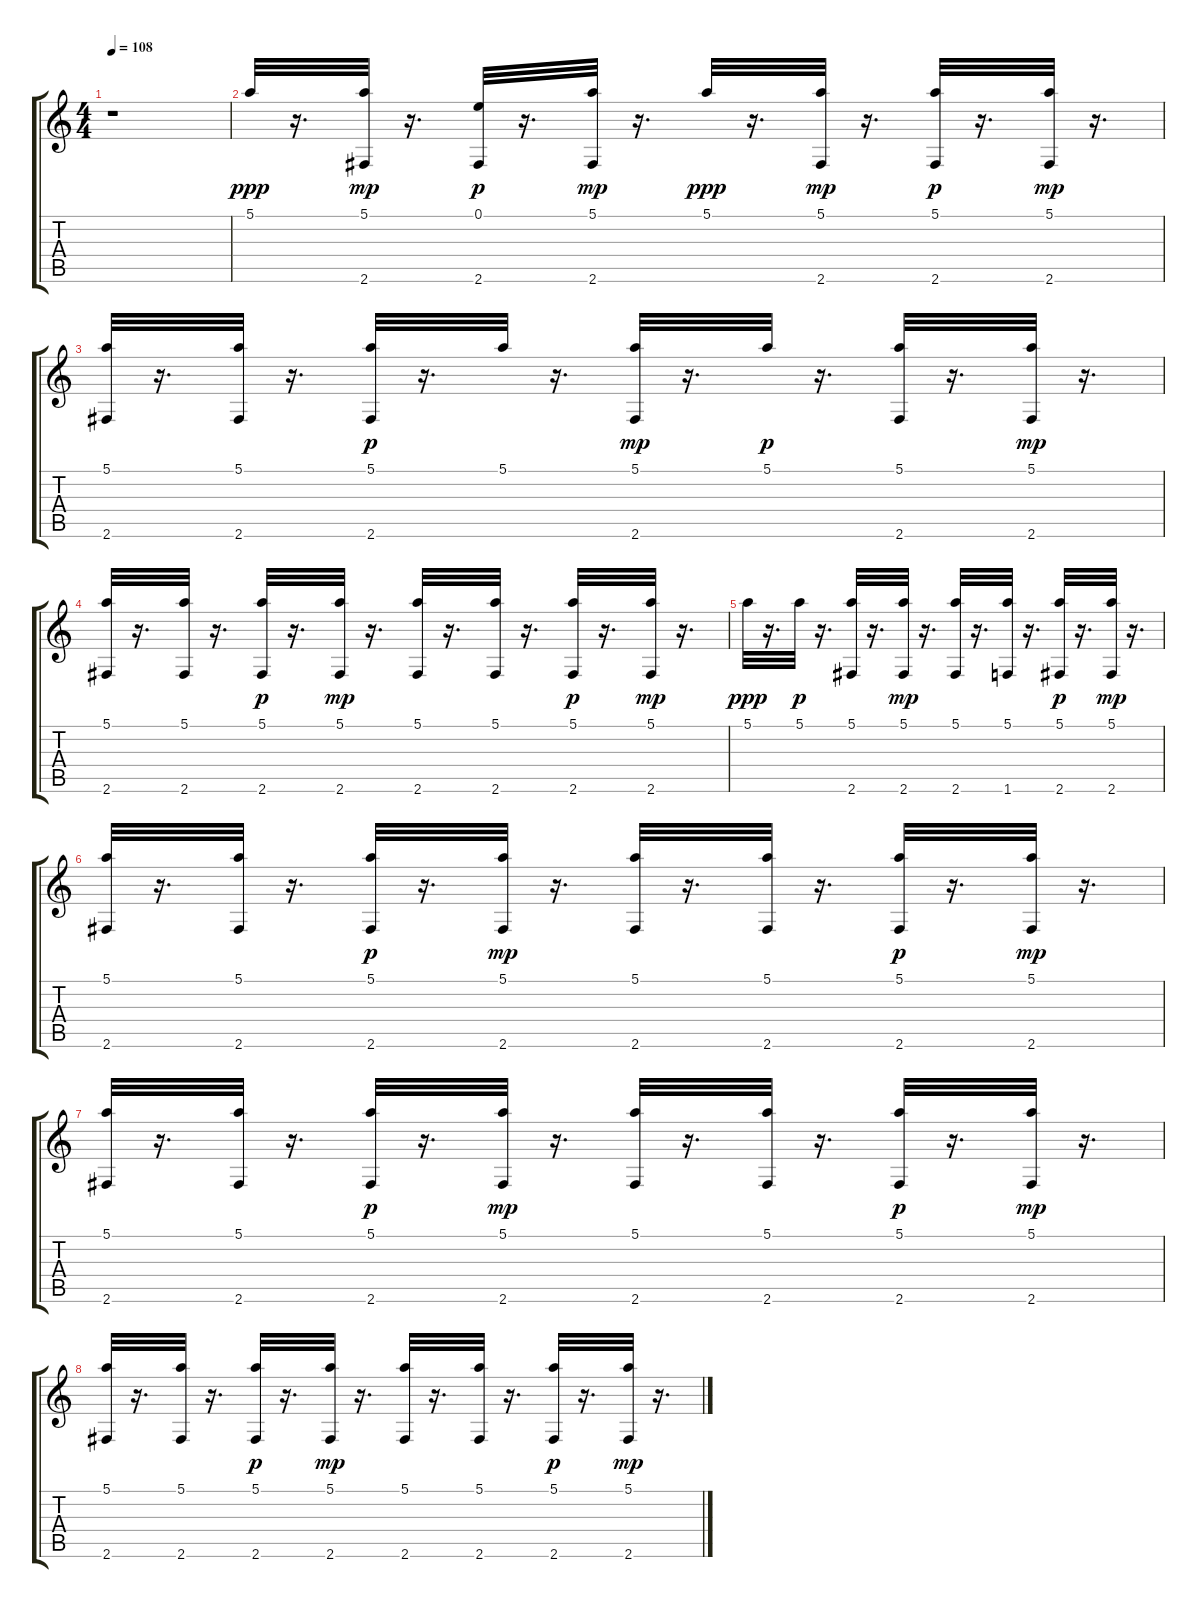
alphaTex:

\track "" {instrument acousticguitarnylon}
\staff {score tabs}
\tuning (E4 B3 G3 D3 A2 E2) {hide}
\ts (4 4)
\tempo 108
\clef g2
\ks c
r.1{dy ppp instrument acousticguitarnylon} |
5.1.32 r.16{d} (5.1 2.6).32{dy mp} r.16{d} (0.1 2.6).32{dy p} r.16{d} (5.1 2.6).32{dy mp} r.16{d} 5.1.32{dy ppp} r.16{d} (5.1 2.6).32{dy mp} r.16{d} (5.1 2.6).32{dy p} r.16{d} (5.1 2.6).32{dy mp} r.16{d} |
(5.1 2.6).32 r.16{d} (5.1 2.6).32 r.16{d} (5.1 2.6).32{dy p} r.16{d} 5.1.32 r.16{d} (5.1 2.6).32{dy mp} r.16{d} 5.1.32{dy p} r.16{d} (5.1 2.6).32 r.16{d} (5.1 2.6).32{dy mp} r.16{d} |
(5.1 2.6).32 r.16{d} (5.1 2.6).32 r.16{d} (5.1 2.6).32{dy p} r.16{d} (5.1 2.6).32{dy mp} r.16{d} (5.1 2.6).32 r.16{d} (5.1 2.6).32 r.16{d} (5.1 2.6).32{dy p} r.16{d} (5.1 2.6).32{dy mp} r.16{d} |
5.1.32{dy ppp} r.16{d} 5.1.32{dy p} r.16{d} (5.1 2.6).32 r.16{d} (5.1 2.6).32{dy mp} r.16{d} (5.1 2.6).32 r.16{d} (5.1 1.6).32 r.16{d} (5.1 2.6).32{dy p} r.16{d} (5.1 2.6).32{dy mp} r.16{d} |
(5.1 2.6).32 r.16{d} (5.1 2.6).32 r.16{d} (5.1 2.6).32{dy p} r.16{d} (5.1 2.6).32{dy mp} r.16{d} (5.1 2.6).32 r.16{d} (5.1 2.6).32 r.16{d} (5.1 2.6).32{dy p} r.16{d} (5.1 2.6).32{dy mp} r.16{d} |
(5.1 2.6).32 r.16{d} (5.1 2.6).32 r.16{d} (5.1 2.6).32{dy p} r.16{d} (5.1 2.6).32{dy mp} r.16{d} (5.1 2.6).32 r.16{d} (5.1 2.6).32 r.16{d} (5.1 2.6).32{dy p} r.16{d} (5.1 2.6).32{dy mp} r.16{d} |
(5.1 2.6).32 r.16{d} (5.1 2.6).32 r.16{d} (5.1 2.6).32{dy p} r.16{d} (5.1 2.6).32{dy mp} r.16{d} (5.1 2.6).32 r.16{d} (5.1 2.6).32 r.16{d} (5.1 2.6).32{dy p} r.16{d} (5.1 2.6).32{dy mp} r.16{d}
